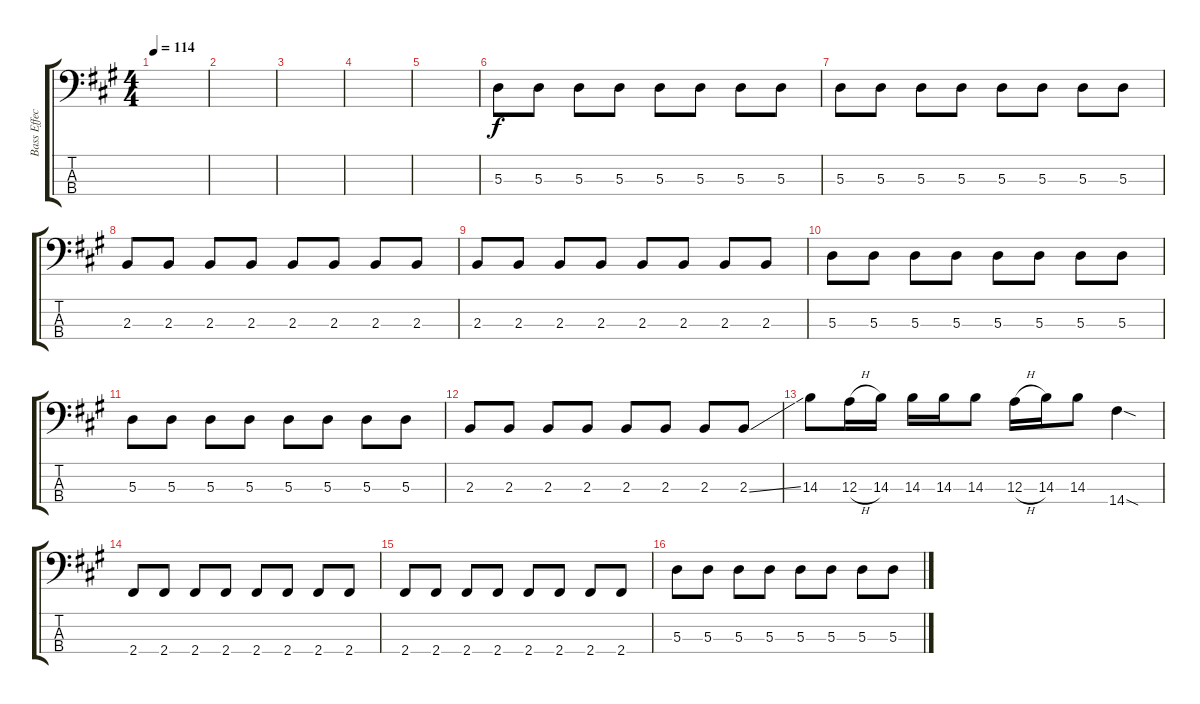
\track ("Bass Effect" "Bass Effec") {instrument overdrivenguitar}
\staff {score tabs}
\tuning (G2 D2 A1 E1) {hide}
\ts (4 4)
\tempo 114
\clef f4
\ks a
|
|
|
|
|
5.3.8 5.3.8 5.3.8 5.3.8 5.3.8 5.3.8 5.3.8 5.3.8 |
5.3.8 5.3.8 5.3.8 5.3.8 5.3.8 5.3.8 5.3.8 5.3.8 |
2.3.8 2.3.8 2.3.8 2.3.8 2.3.8 2.3.8 2.3.8 2.3.8 |
2.3.8 2.3.8 2.3.8 2.3.8 2.3.8 2.3.8 2.3.8 2.3.8 |
5.3.8 5.3.8 5.3.8 5.3.8 5.3.8 5.3.8 5.3.8 5.3.8 |
5.3.8 5.3.8 5.3.8 5.3.8 5.3.8 5.3.8 5.3.8 5.3.8 |
2.3.8 2.3.8 2.3.8 2.3.8 2.3.8 2.3.8 2.3.8 2.3{ss}.8 |
14.3.8 12.3{h}.16 14.3.16 14.3.16 14.3.16 14.3.8 12.3{h}.16 14.3.16 14.3.8 14.4{sod}.4 |
2.4.8 2.4.8 2.4.8 2.4.8 2.4.8 2.4.8 2.4.8 2.4.8 |
2.4.8 2.4.8 2.4.8 2.4.8 2.4.8 2.4.8 2.4.8 2.4.8 |
5.3.8 5.3.8 5.3.8 5.3.8 5.3.8 5.3.8 5.3.8 5.3.8
